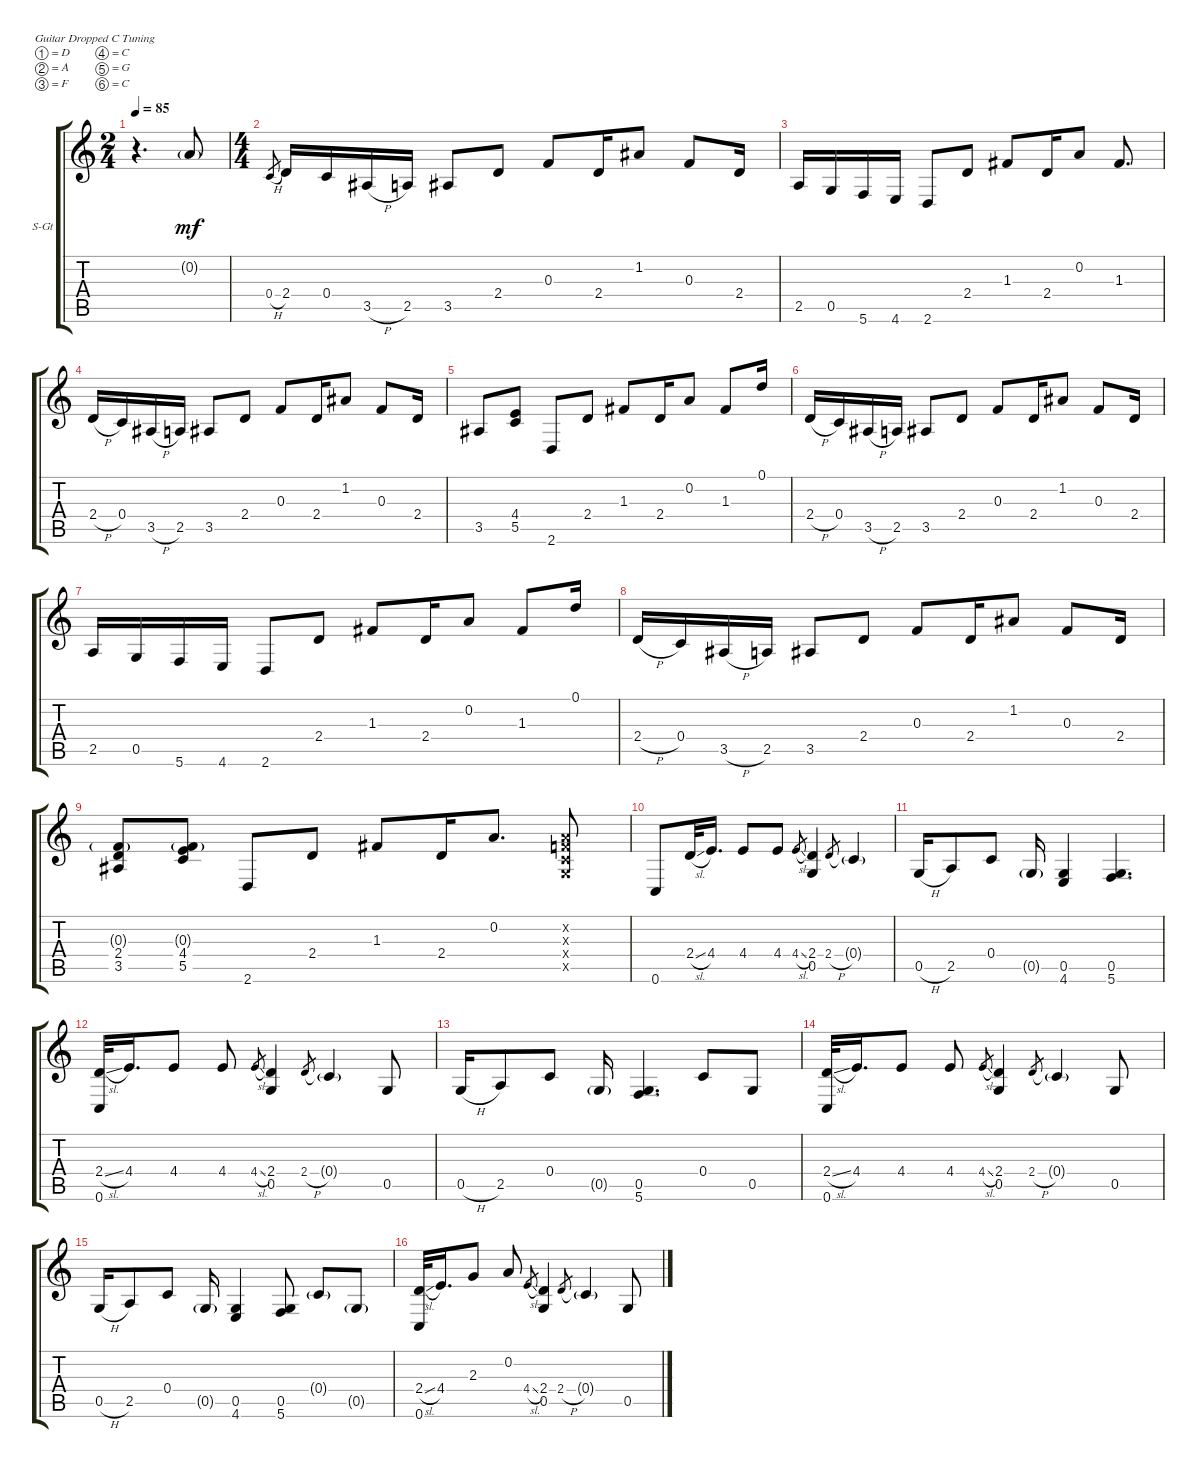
\defaultSystemsLayout 4
\bracketExtendMode groupsimilarinstruments
\firstSystemTrackNameOrientation horizontal
\otherSystemsTrackNameOrientation horizontal
\track ("Steel Guitar" "S-Gt") {instrument acousticguitarsteel}
\staff {score tabs}
\tuning (D4 A3 F3 C3 G2 C2)
\ts (2 4)
\tempo 85
\clef g2
\ks c
r.4{d dy mf instrument acousticguitarsteel} 0.2{g}.8 |
\ts (4 4)
0.4{h}.8{gr} 2.4.16 0.4.16 3.5{h}.16 2.5.16 3.5.8 2.4.8 0.3.8 2.4.16 1.2.8 0.3.8 2.4.16 |
2.5.16 0.5.16 5.6.16 4.6.16 2.6.8 2.4.8 1.3.8 2.4.16 0.2.8 1.3.8{d} |
2.4{h}.16 0.4.16 3.5{h}.16 2.5.16 3.5.8 2.4.8 0.3.8 2.4.16 1.2.8 0.3.8 2.4.16 |
3.5.8 (5.5 4.4).8 2.6.8 2.4.8 1.3.8 2.4.16 0.2.8 1.3.8 0.1.16 |
2.4{h}.16 0.4.16 3.5{h}.16 2.5.16 3.5.8 2.4.8 0.3.8 2.4.16 1.2.8 0.3.8 2.4.16 |
2.5.16 0.5.16 5.6.16 4.6.16 2.6.8 2.4.8 1.3.8 2.4.16 0.2.8 1.3.8 0.1.16 |
2.4{h}.16 0.4.16 3.5{h}.16 2.5.16 3.5.8 2.4.8 0.3.8 2.4.16 1.2.8 0.3.8 2.4.16 |
(3.5 2.4 0.3{g}).8 (5.5 4.4 0.3{g}).8 2.6.8 2.4.8 1.3.8 2.4.16 0.2.8{d} (0.5{x} 0.4{x} 0.3{x} 0.2{x}).8 |
0.6.8 2.4{sl}.32 4.4.16{d} 4.4.8 4.4.8 4.4{sl}.8{gr} (2.4 0.5).4 2.4{h}.8{gr} 0.4{g}.4 |
0.5{h}.16 2.5.8 0.4.8 0.5{g}.16 (4.6 0.5).4 (5.6 0.5).4{d} |
(2.4{sl} 0.6).32 4.4.16{d} 4.4.8 4.4.8 4.4{sl}.8{gr} (2.4 0.5).4 2.4{h}.8{gr} 0.4{g}.4 0.5.8 |
0.5{h}.16 2.5.8 0.4.8 0.5{g}.16 (5.6 0.5).4{d} 0.4.8 0.5.8 |
(2.4{sl} 0.6).32 4.4.16{d} 4.4.8 4.4.8 4.4{sl}.8{gr} (2.4 0.5).4 2.4{h}.8{gr} 0.4{g}.4 0.5.8 |
0.5{h}.16 2.5.8 0.4.8 0.5{g}.16 (4.6 0.5).4 (5.6 0.5).8 0.4{g}.8 0.5{g}.8 |
(2.4{sl} 0.6).32 4.4.16{d} 2.3.8 0.2.8 4.4{sl}.8{gr} (2.4 0.5).4 2.4{h}.8{gr} 0.4{g}.4 0.5.8
